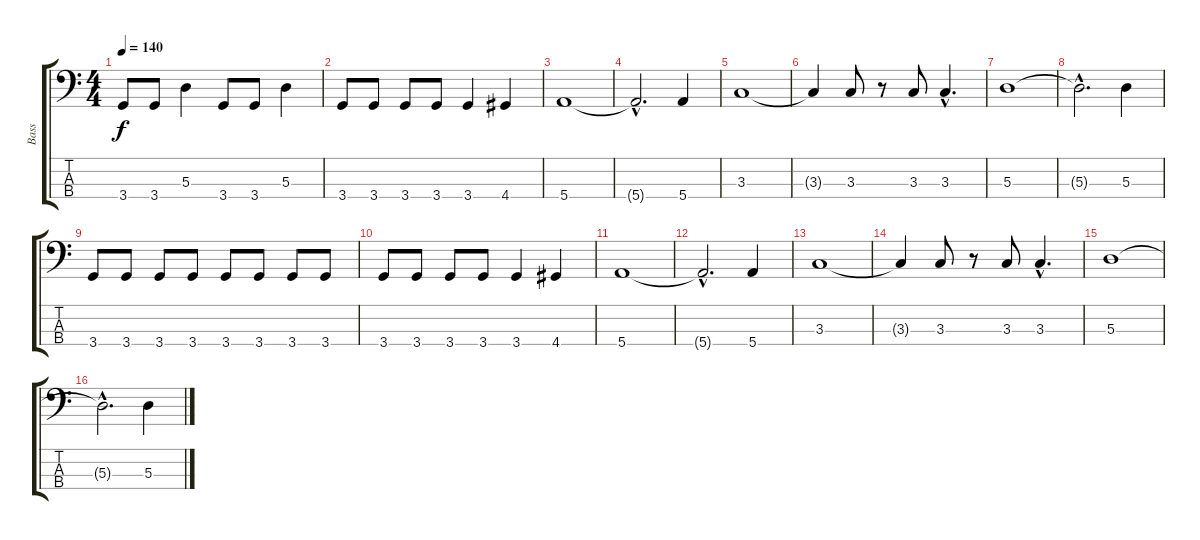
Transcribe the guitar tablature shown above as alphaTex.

\track ("Bass" "Bass") {instrument electricbasspick}
\staff {score tabs}
\tuning (G2 D2 A1 E1) {hide}
\ts (4 4)
\tempo 140
\clef f4
\ks c
3.4.8{dy f} 3.4.8 5.3.4 3.4.8 3.4.8 5.3.4 |
3.4.8 3.4.8 3.4.8 3.4.8 3.4.4 4.4.4 |
5.4.1 |
5.4{hac t}.2{d} 5.4.4 |
3.3.1 |
3.3{t}.4 3.3.8 r.8 3.3.8 3.3{hac}.4{d} |
5.3.1 |
5.3{hac t}.2{d} 5.3.4 |
3.4.8 3.4.8 3.4.8 3.4.8 3.4.8 3.4.8 3.4.8 3.4.8 |
3.4.8 3.4.8 3.4.8 3.4.8 3.4.4 4.4.4 |
5.4.1 |
5.4{hac t}.2{d} 5.4.4 |
3.3.1 |
3.3{t}.4 3.3.8 r.8 3.3.8 3.3{hac}.4{d} |
5.3.1 |
5.3{hac t}.2{d} 5.3.4
